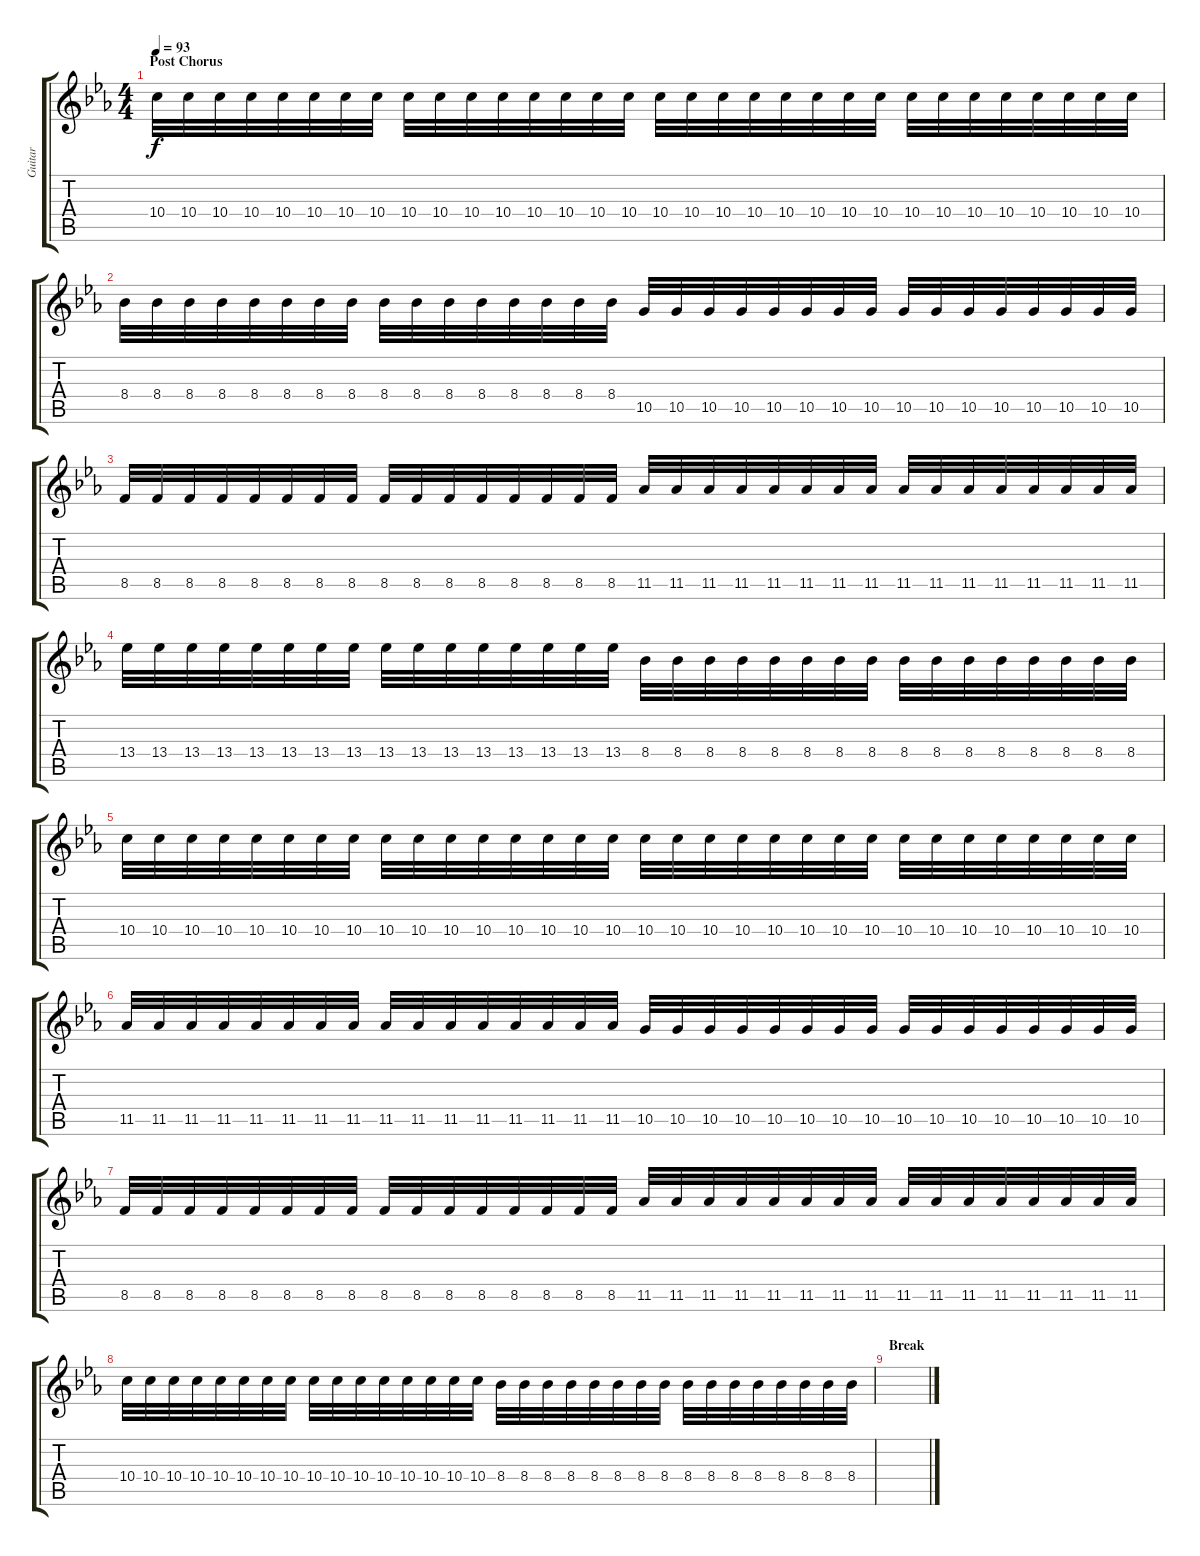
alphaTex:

\track ("Guitar" "Guitar") {instrument overdrivenguitar}
\staff {score tabs}
\tuning (E4 B3 G3 D3 A2 E2) {hide}
\ts (4 4)
\section ("" "Post Chorus")
\tempo 93
\clef g2
\ks eb
10.4.32{dy f} 10.4.32 10.4.32 10.4.32 10.4.32 10.4.32 10.4.32 10.4.32 10.4.32 10.4.32 10.4.32 10.4.32 10.4.32 10.4.32 10.4.32 10.4.32 10.4.32 10.4.32 10.4.32 10.4.32 10.4.32 10.4.32 10.4.32 10.4.32 10.4.32 10.4.32 10.4.32 10.4.32 10.4.32 10.4.32 10.4.32 10.4.32 |
8.4.32 8.4.32 8.4.32 8.4.32 8.4.32 8.4.32 8.4.32 8.4.32 8.4.32 8.4.32 8.4.32 8.4.32 8.4.32 8.4.32 8.4.32 8.4.32 10.5.32 10.5.32 10.5.32 10.5.32 10.5.32 10.5.32 10.5.32 10.5.32 10.5.32 10.5.32 10.5.32 10.5.32 10.5.32 10.5.32 10.5.32 10.5.32 |
8.5.32 8.5.32 8.5.32 8.5.32 8.5.32 8.5.32 8.5.32 8.5.32 8.5.32 8.5.32 8.5.32 8.5.32 8.5.32 8.5.32 8.5.32 8.5.32 11.5.32 11.5.32 11.5.32 11.5.32 11.5.32 11.5.32 11.5.32 11.5.32 11.5.32 11.5.32 11.5.32 11.5.32 11.5.32 11.5.32 11.5.32 11.5.32 |
13.4.32 13.4.32 13.4.32 13.4.32 13.4.32 13.4.32 13.4.32 13.4.32 13.4.32 13.4.32 13.4.32 13.4.32 13.4.32 13.4.32 13.4.32 13.4.32 8.4.32 8.4.32 8.4.32 8.4.32 8.4.32 8.4.32 8.4.32 8.4.32 8.4.32 8.4.32 8.4.32 8.4.32 8.4.32 8.4.32 8.4.32 8.4.32 |
10.4.32 10.4.32 10.4.32 10.4.32 10.4.32 10.4.32 10.4.32 10.4.32 10.4.32 10.4.32 10.4.32 10.4.32 10.4.32 10.4.32 10.4.32 10.4.32 10.4.32 10.4.32 10.4.32 10.4.32 10.4.32 10.4.32 10.4.32 10.4.32 10.4.32 10.4.32 10.4.32 10.4.32 10.4.32 10.4.32 10.4.32 10.4.32 |
11.5.32 11.5.32 11.5.32 11.5.32 11.5.32 11.5.32 11.5.32 11.5.32 11.5.32 11.5.32 11.5.32 11.5.32 11.5.32 11.5.32 11.5.32 11.5.32 10.5.32 10.5.32 10.5.32 10.5.32 10.5.32 10.5.32 10.5.32 10.5.32 10.5.32 10.5.32 10.5.32 10.5.32 10.5.32 10.5.32 10.5.32 10.5.32 |
8.5.32 8.5.32 8.5.32 8.5.32 8.5.32 8.5.32 8.5.32 8.5.32 8.5.32 8.5.32 8.5.32 8.5.32 8.5.32 8.5.32 8.5.32 8.5.32 11.5.32 11.5.32 11.5.32 11.5.32 11.5.32 11.5.32 11.5.32 11.5.32 11.5.32 11.5.32 11.5.32 11.5.32 11.5.32 11.5.32 11.5.32 11.5.32 |
10.4.32 10.4.32 10.4.32 10.4.32 10.4.32 10.4.32 10.4.32 10.4.32 10.4.32 10.4.32 10.4.32 10.4.32 10.4.32 10.4.32 10.4.32 10.4.32 8.4.32 8.4.32 8.4.32 8.4.32 8.4.32 8.4.32 8.4.32 8.4.32 8.4.32 8.4.32 8.4.32 8.4.32 8.4.32 8.4.32 8.4.32 8.4.32 |
\section ("" "Break")
